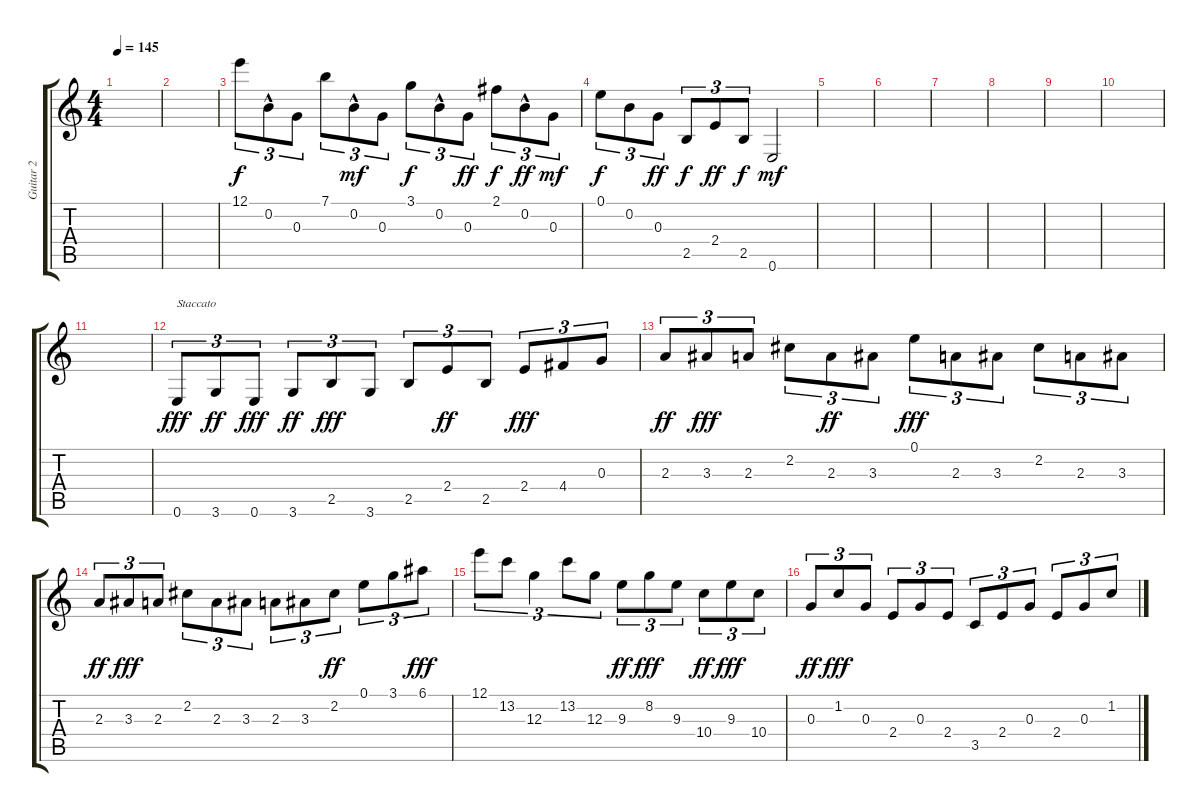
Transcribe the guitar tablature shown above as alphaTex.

\track ("Guitar 2" "Guitar 2") {instrument acousticguitarsteel}
\staff {score tabs}
\tuning (E4 B3 G3 D3 A2 E2) {hide}
\ts (4 4)
\tempo 145
\clef g2
\ks c
|
|
12.1.8{tu (3 2)} 0.2{hac}.8{tu (3 2)} 0.3.8{tu (3 2)} 7.1.8{tu (3 2)} 0.2{hac}.8{tu (3 2) dy mf} 0.3.8{tu (3 2)} 3.1.8{tu (3 2) dy f} 0.2{hac}.8{tu (3 2)} 0.3.8{tu (3 2) dy ff} 2.1.8{tu (3 2) dy f} 0.2{hac}.8{tu (3 2) dy ff} 0.3.8{tu (3 2) dy mf} |
0.1.8{tu (3 2) dy f} 0.2.8{tu (3 2)} 0.3.8{tu (3 2) dy ff} 2.5.8{tu (3 2) dy f} 2.4.8{tu (3 2) dy ff} 2.5.8{tu (3 2) dy f} 0.6.2{dy mf} |
|
|
|
|
|
|
|
0.6.8{tu (3 2) txt "Staccato" dy fff volume 15} 3.6.8{tu (3 2) dy ff} 0.6.8{tu (3 2) dy fff} 3.6.8{tu (3 2) dy ff} 2.5.8{tu (3 2) dy fff} 3.6.8{tu (3 2)} 2.5.8{tu (3 2)} 2.4.8{tu (3 2) dy ff} 2.5.8{tu (3 2)} 2.4.8{tu (3 2) dy fff} 4.4.8{tu (3 2)} 0.3.8{tu (3 2)} |
2.3.8{tu (3 2) dy ff} 3.3.8{tu (3 2) dy fff} 2.3.8{tu (3 2)} 2.2.8{tu (3 2)} 2.3.8{tu (3 2) dy ff} 3.3.8{tu (3 2)} 0.1.8{tu (3 2) dy fff} 2.3.8{tu (3 2)} 3.3.8{tu (3 2)} 2.2.8{tu (3 2)} 2.3.8{tu (3 2)} 3.3.8{tu (3 2)} |
2.3.8{tu (3 2) dy ff} 3.3.8{tu (3 2) dy fff} 2.3.8{tu (3 2)} 2.2.8{tu (3 2)} 2.3.8{tu (3 2)} 3.3.8{tu (3 2)} 2.3.8{tu (3 2)} 3.3.8{tu (3 2)} 2.2.8{tu (3 2) dy ff} 0.1.8{tu (3 2)} 3.1.8{tu (3 2)} 6.1.8{tu (3 2) dy fff} |
12.1.8{tu (3 2)} 13.2.8{tu (3 2)} 12.3.4{tu (3 2)} 13.2.8{tu (3 2)} 12.3.8{tu (3 2)} 9.3.8{tu (3 2) dy ff} 8.2.8{tu (3 2) dy fff} 9.3.8{tu (3 2)} 10.4.8{tu (3 2) dy ff} 9.3.8{tu (3 2) dy fff} 10.4.8{tu (3 2)} |
0.3.8{tu (3 2) dy ff} 1.2.8{tu (3 2) dy fff} 0.3.8{tu (3 2)} 2.4.8{tu (3 2)} 0.3.8{tu (3 2)} 2.4.8{tu (3 2)} 3.5.8{tu (3 2)} 2.4.8{tu (3 2)} 0.3.8{tu (3 2)} 2.4.8{tu (3 2)} 0.3.8{tu (3 2)} 1.2.8{tu (3 2)}
